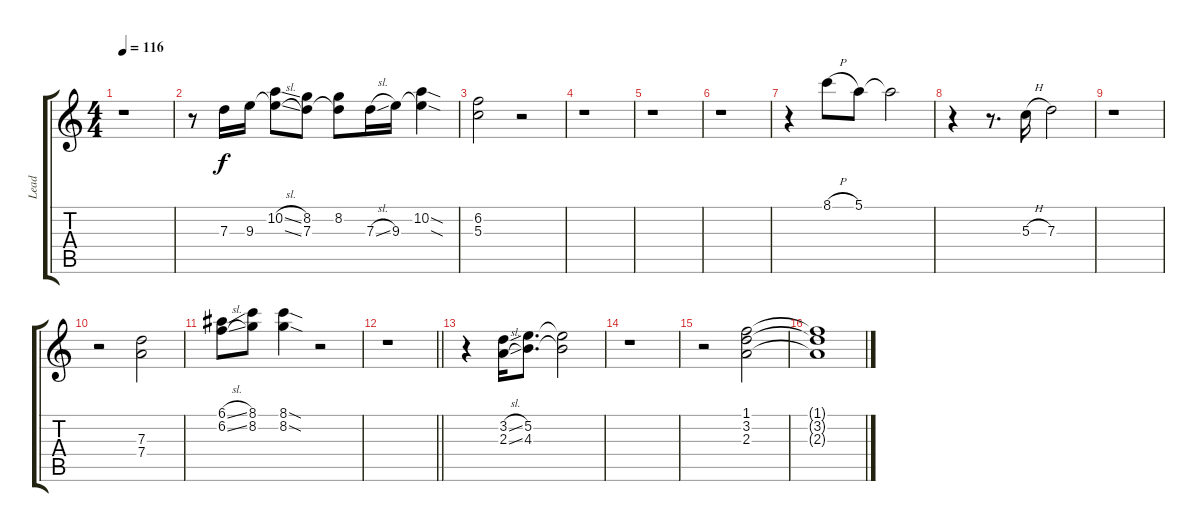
\track ("Lead" "Lead") {instrument electricguitarclean}
\staff {score tabs}
\tuning (E4 B3 G3 D3 A2 E2) {hide}
\ts (4 4)
\tempo 116
\clef g2
\ks c
r.1{dy f} |
r.8 7.3.16 9.3.16 (10.2{sl} 9.3{sl t}).8 (8.2 7.3).8 (8.2 7.3{t}).8 7.3{sl}.16 9.3.16 (10.2{sod} 9.3{sod t}).4 |
(6.2 5.3).2 r.2 |
r.1 |
r.1 |
r.1 |
r.4 8.1{h}.8 5.1.8 5.1{t}.2 |
r.4 r.8{d} 5.3{h}.16 7.3.2 |
r.1 |
r.2 (7.3 7.4).2 |
(6.1{sl} 6.2{sl}).8 (8.1 8.2).8 (8.1{sod} 8.2{sod}).4 r.2 |
\barLineRight lightlight
r.1 |
r.4 (3.2{sl} 2.3{sl}).16 (5.2 4.3).8{d} (5.2{t} 4.3{t}).2 |
r.1 |
r.2 (1.1 3.2 2.3).2 |
(1.1{t} 3.2{t} 2.3{t}).1
